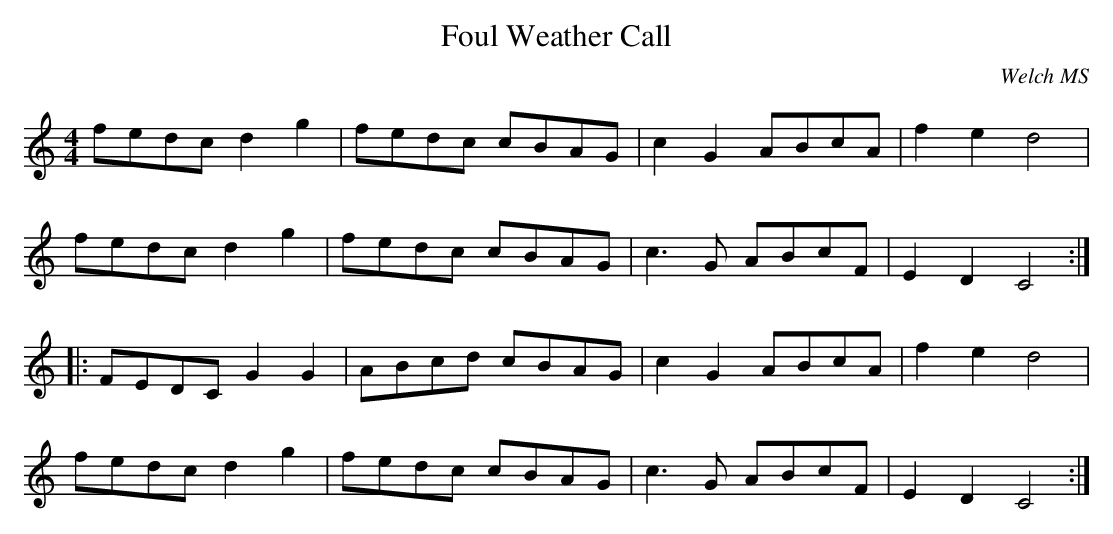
X:1
T:Foul Weather Call
C:Welch MS
M:4/4
L:1/8
K:Cmaj
fedc d2g2|fedc cBAG|c2G2ABcA|f2e2d4|
fedc d2g2|fedc cBAG|c3G ABcF|E2D2C4:|
|:FEDC G2G2|ABcd cBAG|c2G2ABcA|f2e2d4|
fedc d2g2|fedc cBAG|c3G ABcF|E2D2C4:|
